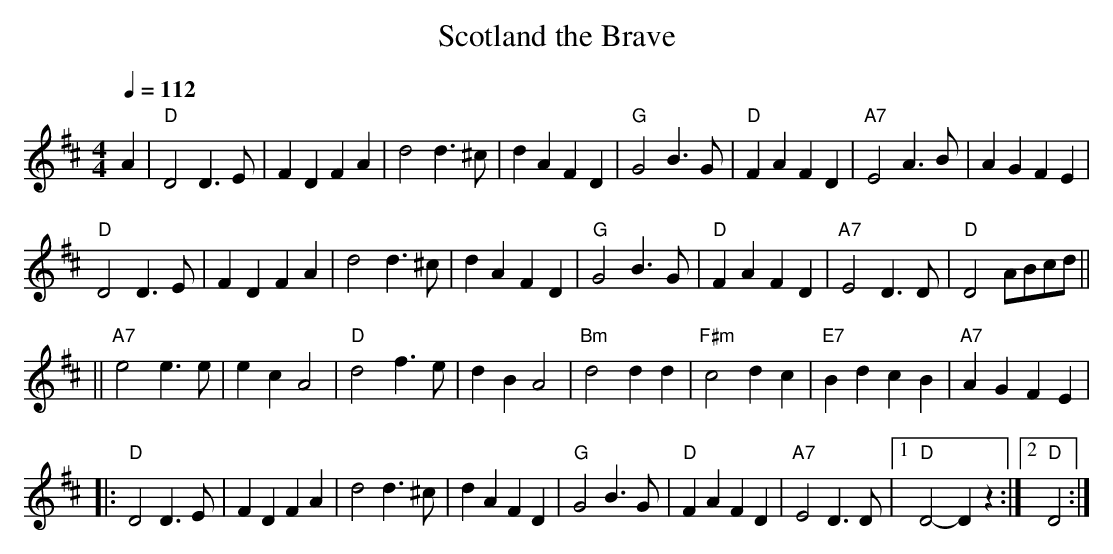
X:1
T:Scotland the Brave
M:4/4
L:1/4
Q:112
K:D
A |\
"D"  D2 D>E | FD FA | d2 d>^c | dA FD | "G" G2 B>G | "D" FA FD | "A7" E2A>B |     AG FE        |
"D"  D2 D>E | FD FA | d2 d>^c | dA FD | "G" G2 B>G | "D" FA FD | "A7" E2D>D | "D" D2 A/B/c/d/ ||
|| \
"A7" e2 e>e | ec A2 | "D" d2 f>e | dB A2 | "Bm" d2 dd | "F#m" c2dc | "E7" Bd cB | "A7" AG FE |
|: \
"D"  D2 D>E | FD FA | d2 d>^c | dA FD | "G" G2 B>G | "D" FA FD | "A7" E2D>D |1 "D" D2- Dz :|2 "D" D2 :|
